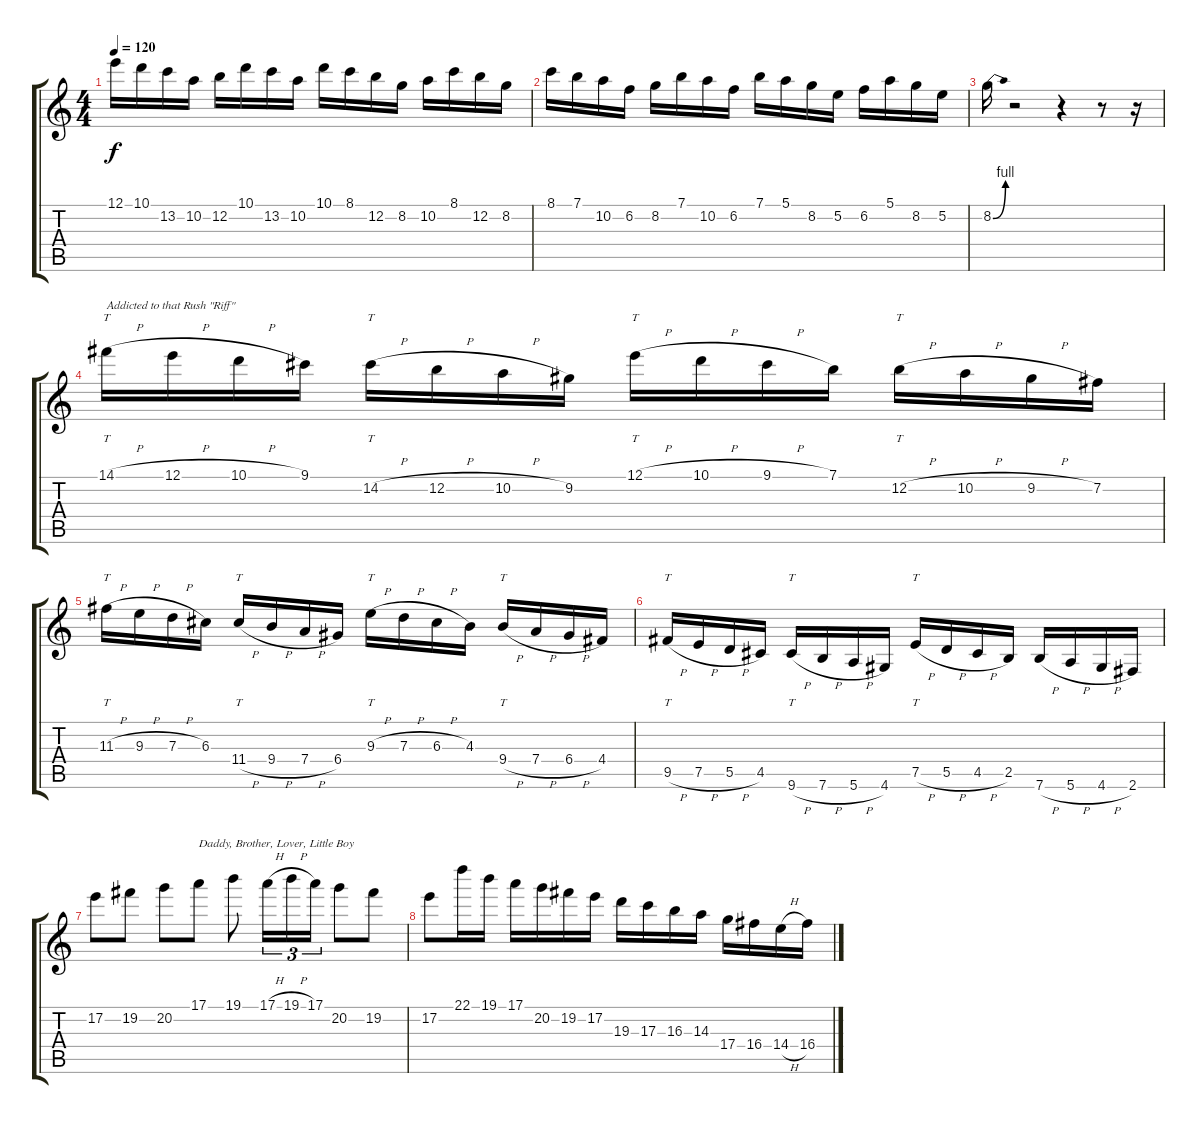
\track "" {instrument distortionguitar}
\staff {score tabs}
\tuning (E4 B3 G3 D3 A2 E2) {hide}
\ts (4 4)
\tempo 120
\clef g2
\ks c
12.1.16{dy f} 10.1.16 13.2.16 10.2.16 12.2.16 10.1.16 13.2.16 10.2.16 10.1.16 8.1.16 12.2.16 8.2.16 10.2.16 8.1.16 12.2.16 8.2.16 |
8.1.16 7.1.16 10.2.16 6.2.16 8.2.16 7.1.16 10.2.16 6.2.16 7.1.16 5.1.16 8.2.16 5.2.16 6.2.16 5.1.16 8.2.16 5.2.16 |
8.2{be (bend 0 0 60 4)}.16 r.2 r.4 r.8 r.16 |
14.1{h}.16{tt txt "Addicted to that Rush \"Riff\""} 12.1{h}.16 10.1{h}.16 9.1.16 14.2{h}.16{tt} 12.2{h}.16 10.2{h}.16 9.2.16 12.1{h}.16{tt} 10.1{h}.16 9.1{h}.16 7.1.16 12.2{h}.16{tt} 10.2{h}.16 9.2{h}.16 7.2.16 |
11.3{h}.16{tt} 9.3{h}.16 7.3{h}.16 6.3.16 11.4{h}.16{tt} 9.4{h}.16 7.4{h}.16 6.4.16 9.3{h}.16{tt} 7.3{h}.16 6.3{h}.16 4.3.16 9.4{h}.16{tt} 7.4{h}.16 6.4{h}.16 4.4.16 |
9.5{h}.16{tt} 7.5{h}.16 5.5{h}.16 4.5.16 9.6{h}.16{tt} 7.6{h}.16 5.6{h}.16 4.6.16 7.5{h}.16{tt} 5.5{h}.16 4.5{h}.16 2.5.16 7.6{h}.16 5.6{h}.16 4.6{h}.16 2.6.16 |
17.2.8 19.2.8 20.2.8 17.1.8{txt "Daddy, Brother, Lover, Little Boy"} 19.1.8 17.1{h}.16{tu (3 2)} 19.1{h}.16{tu (3 2)} 17.1.16{tu (3 2)} 20.2.8 19.2.8 |
17.2.8 22.1.16 19.1.16 17.1.16 20.2.16 19.2.16 17.2.16 19.3.16 17.3.16 16.3.16 14.3.16 17.4.16 16.4.16 14.4{h}.16 16.4.16
